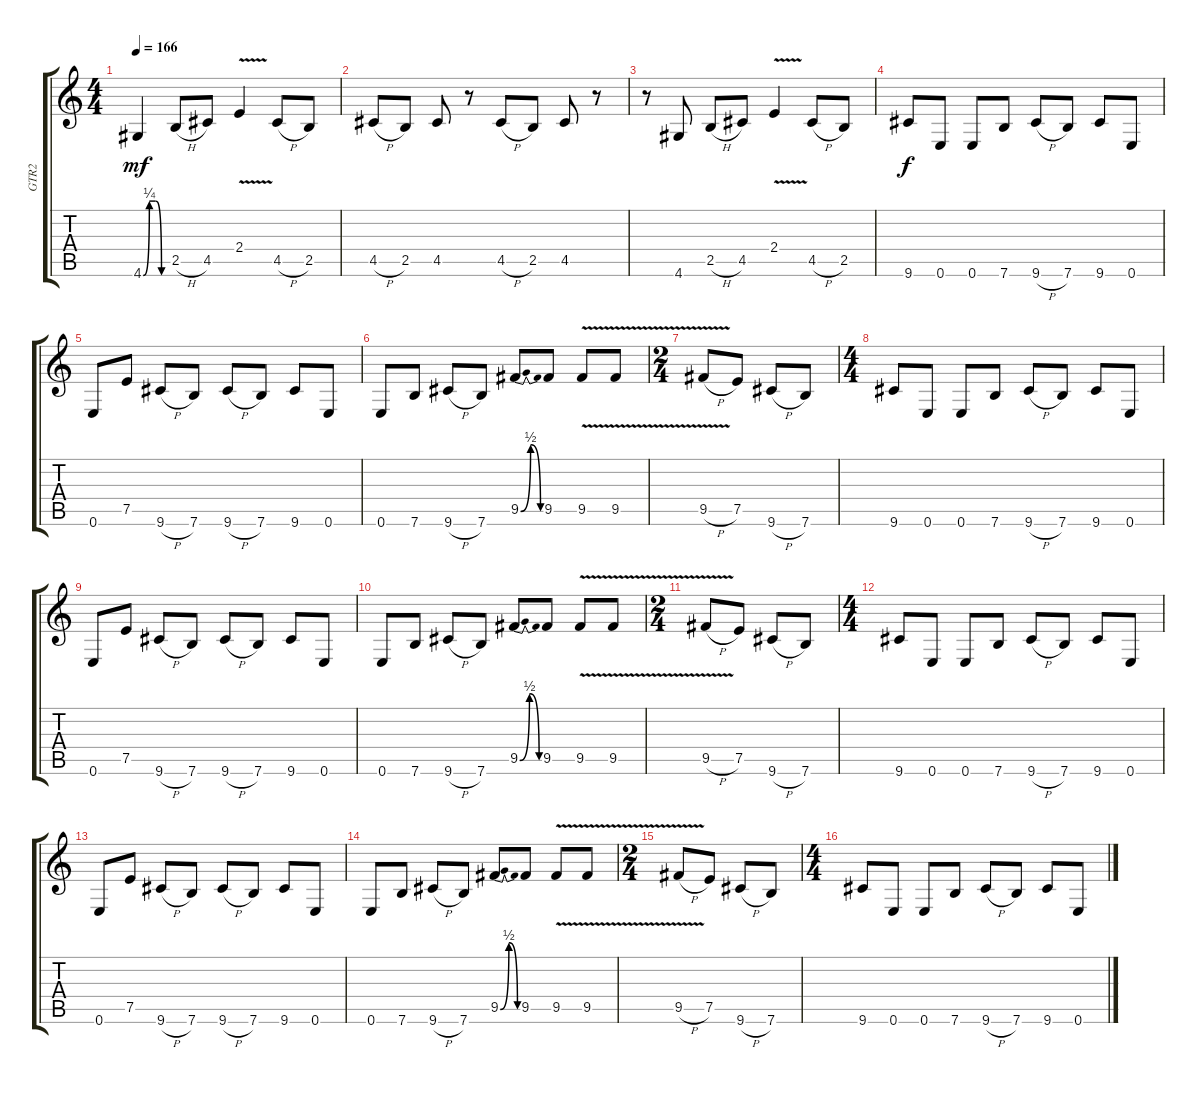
\track ("GTR2" "GTR2") {instrument overdrivenguitar}
\staff {score tabs}
\tuning (E4 B3 G3 D3 A2 E2) {hide}
\ts (4 4)
\tempo 166
\clef g2
\ks c
4.6{be (custom 0 0 15 1 30 1 45 0 60 0)}.4{dy mf} 2.5{h}.8 4.5.8 2.4{v}.4 4.5{h}.8 2.5.8 |
4.5{h}.8 2.5.8 4.5.8 r.8 4.5{h}.8 2.5.8 4.5.8 r.8 |
r.8 4.6.8 2.5{h}.8 4.5.8 2.4{v}.4 4.5{h}.8 2.5.8 |
9.6.8{dy f} 0.6.8 0.6.8 7.6.8 9.6{h}.8 7.6.8 9.6.8 0.6.8 |
0.6.8 7.5.8 9.6{h}.8 7.6.8 9.6{h}.8 7.6.8 9.6.8 0.6.8 |
0.6.8 7.6.8 9.6{h}.8 7.6.8 9.5{be (bendrelease 0 0 30 2 45 2 60 0)}.8 9.5.8 9.5{v}.8 9.5{v}.8 |
\ts (2 4)
9.5{v h}.8 7.5.8 9.6{h}.8 7.6.8 |
\ts (4 4)
9.6.8 0.6.8 0.6.8 7.6.8 9.6{h}.8 7.6.8 9.6.8 0.6.8 |
0.6.8 7.5.8 9.6{h}.8 7.6.8 9.6{h}.8 7.6.8 9.6.8 0.6.8 |
0.6.8 7.6.8 9.6{h}.8 7.6.8 9.5{be (bendrelease 0 0 30 2 45 2 60 0)}.8 9.5.8 9.5{v}.8 9.5{v}.8 |
\ts (2 4)
9.5{v h}.8 7.5.8 9.6{h}.8 7.6.8 |
\ts (4 4)
9.6.8 0.6.8 0.6.8 7.6.8 9.6{h}.8 7.6.8 9.6.8 0.6.8 |
0.6.8 7.5.8 9.6{h}.8 7.6.8 9.6{h}.8 7.6.8 9.6.8 0.6.8 |
0.6.8 7.6.8 9.6{h}.8 7.6.8 9.5{be (bendrelease 0 0 30 2 45 2 60 0)}.8 9.5.8 9.5{v}.8 9.5{v}.8 |
\ts (2 4)
9.5{v h}.8 7.5.8 9.6{h}.8 7.6.8 |
\ts (4 4)
9.6.8 0.6.8 0.6.8 7.6.8 9.6{h}.8 7.6.8 9.6.8 0.6.8
